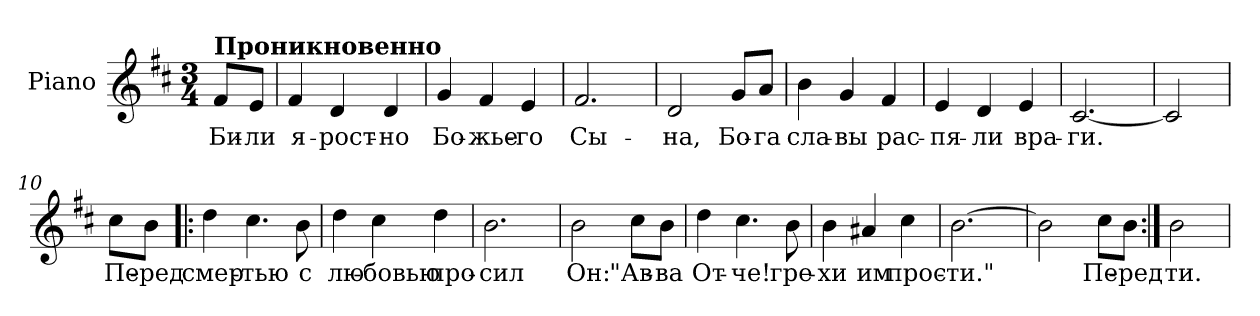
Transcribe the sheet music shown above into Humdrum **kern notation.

**kern	**text
*part1	*part1
*staff1	*staff1
*I"Piano	*
*I'Pno.	*
*clefG2	*
*k[f#c#]	*
*M3/4	*
=1	=1
!LO:TX:a:B:t=Проникновенно	!
!	!LO:LY:b
8f#/L	Би-
!	!LO:LY:b
8e/J	-ли
=2	=2
!	!LO:LY:b
4f#/	я-
!	!LO:LY:b
4d/	-рост-
!	!LO:LY:b
4d/	-но
=3	=3
!	!LO:LY:b
4g/	Бо-
!	!LO:LY:b
4f#/	-жье-
!	!LO:LY:b
4e/	-го
=4	=4
!	!LO:LY:b
2.f#/	Сы-
=5	=5
!	!LO:LY:b
2d/	-на,
!	!LO:LY:b
8g/L	Бо-
!	!LO:LY:b
8a/J	-га
=6	=6
!	!LO:LY:b
4b\	сла-
!	!LO:LY:b
4g/	-вы
!	!LO:LY:b
4f#/	рас-
=7	=7
!	!LO:LY:b
4e/	-пя-
!	!LO:LY:b
4d/	-ли
!	!LO:LY:b
4e/	вра-
=8	=8
!	!LO:LY:b
[2.c#/	-ги.
=9	=9
2c#/]	.
!!LO:LB:g=z
=10	=10
!	!LO:LY:b
8cc#\L	Пе-
!	!LO:LY:b
8b\J	-ред
=11!|:	=11!|:
!	!LO:LY:b
4dd\	смер-
!	!LO:LY:b
4.cc#\	-тью
!	!LO:LY:b
8b\	с
=12	=12
!	!LO:LY:b
4dd\	-лю-
!	!LO:LY:b
4cc#\	-бовью
!	!LO:LY:b
4dd\	про-
=13	=13
!	!LO:LY:b
2.b\	-сил
=14	=14
!	!LO:LY:b
2b\	Он:
!	!LO:LY:b
8cc#\L	"Ав-
!	!LO:LY:b
8b\J	-ва
=15	=15
!	!LO:LY:b
4dd\	От-
!	!LO:LY:b
4.cc#\	-че!
!	!LO:LY:b
8b\	гре-
=16	=16
!	!LO:LY:b
4b\	-хи
!	!LO:LY:b
4a#X/	им
!	!LO:LY:b
4cc#\	прос-
!!LO:LB:g=z
=17	=17
!	!LO:LY:b
[2.b\	-ти."
=18	=18
2b\]	.
!	!LO:LY:b
8cc#\L	Пе-
!	!LO:LY:b
8b\J	-ред
=19:|!	=19:|!
!	!LO:LY:b
2b\	ти.
=	=
*-	*-
